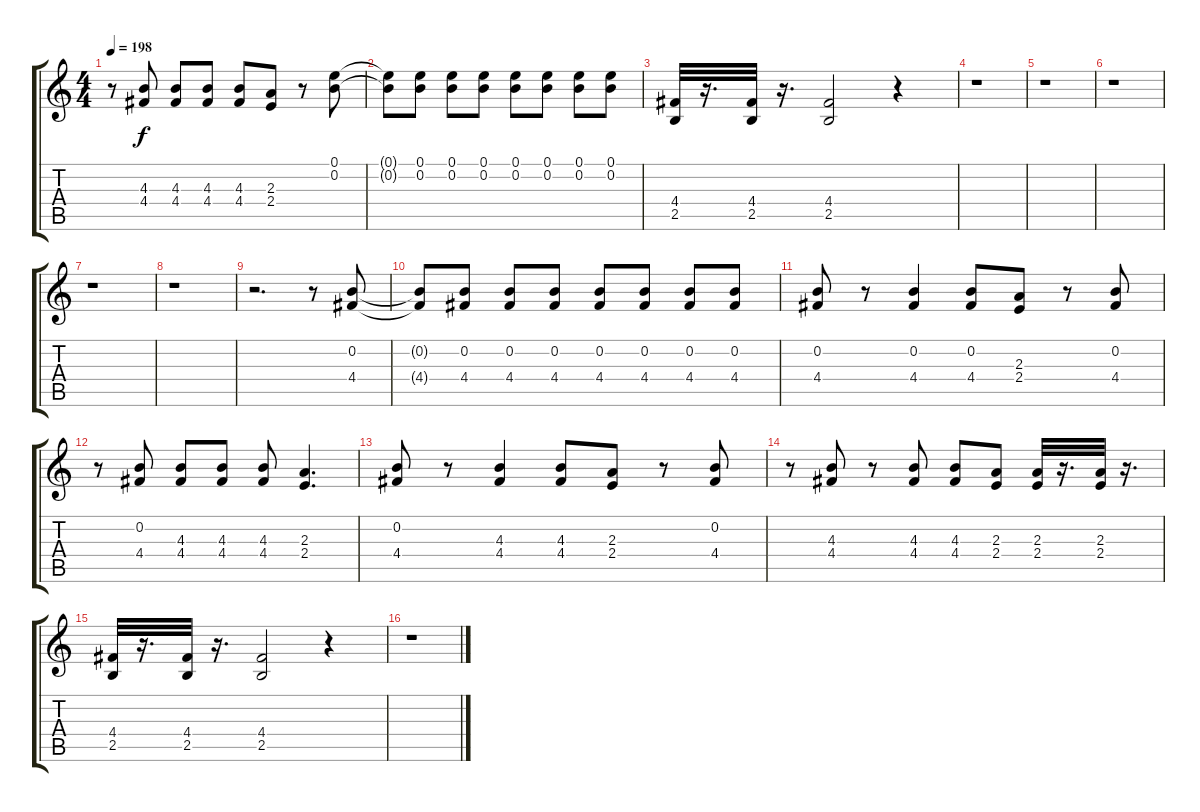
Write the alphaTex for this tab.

\track "" {instrument overdrivenguitar}
\staff {score tabs}
\tuning (E4 B3 G3 D3 A2 E2) {hide}
\ts (4 4)
\tempo 198
\clef g2
\ks c
r.8{dy f} (4.3 4.4).8 (4.3 4.4).8 (4.3 4.4).8 (4.3 4.4).8 (2.3 2.4).8 r.8 (0.1 0.2).8 |
(0.1{t} 0.2{t}).8 (0.1 0.2).8 (0.1 0.2).8 (0.1 0.2).8 (0.1 0.2).8 (0.1 0.2).8 (0.1 0.2).8 (0.1 0.2).8 |
(4.4 2.5).32 r.16{d} (4.4 2.5).32 r.16{d} (4.4 2.5).2 r.4 |
r.1 |
r.1 |
r.1 |
r.1 |
r.1 |
r.2{d} r.8 (0.2 4.4).8 |
(0.2{t} 4.4{t}).8 (0.2 4.4).8 (0.2 4.4).8 (0.2 4.4).8 (0.2 4.4).8 (0.2 4.4).8 (0.2 4.4).8 (0.2 4.4).8 |
(0.2 4.4).8 r.8 (0.2 4.4).4 (0.2 4.4).8 (2.3 2.4).8 r.8 (0.2 4.4).8 |
r.8 (0.2 4.4).8 (4.3 4.4).8 (4.3 4.4).8 (4.3 4.4).8 (2.3 2.4).4{d} |
(0.2 4.4).8 r.8 (4.3 4.4).4 (4.3 4.4).8 (2.3 2.4).8 r.8 (0.2 4.4).8 |
r.8 (4.3 4.4).8 r.8 (4.3 4.4).8 (4.3 4.4).8 (2.3 2.4).8 (2.3 2.4).32 r.16{d} (2.3 2.4).32 r.16{d} |
(4.4 2.5).32 r.16{d} (4.4 2.5).32 r.16{d} (4.4 2.5).2 r.4 |
r.1
